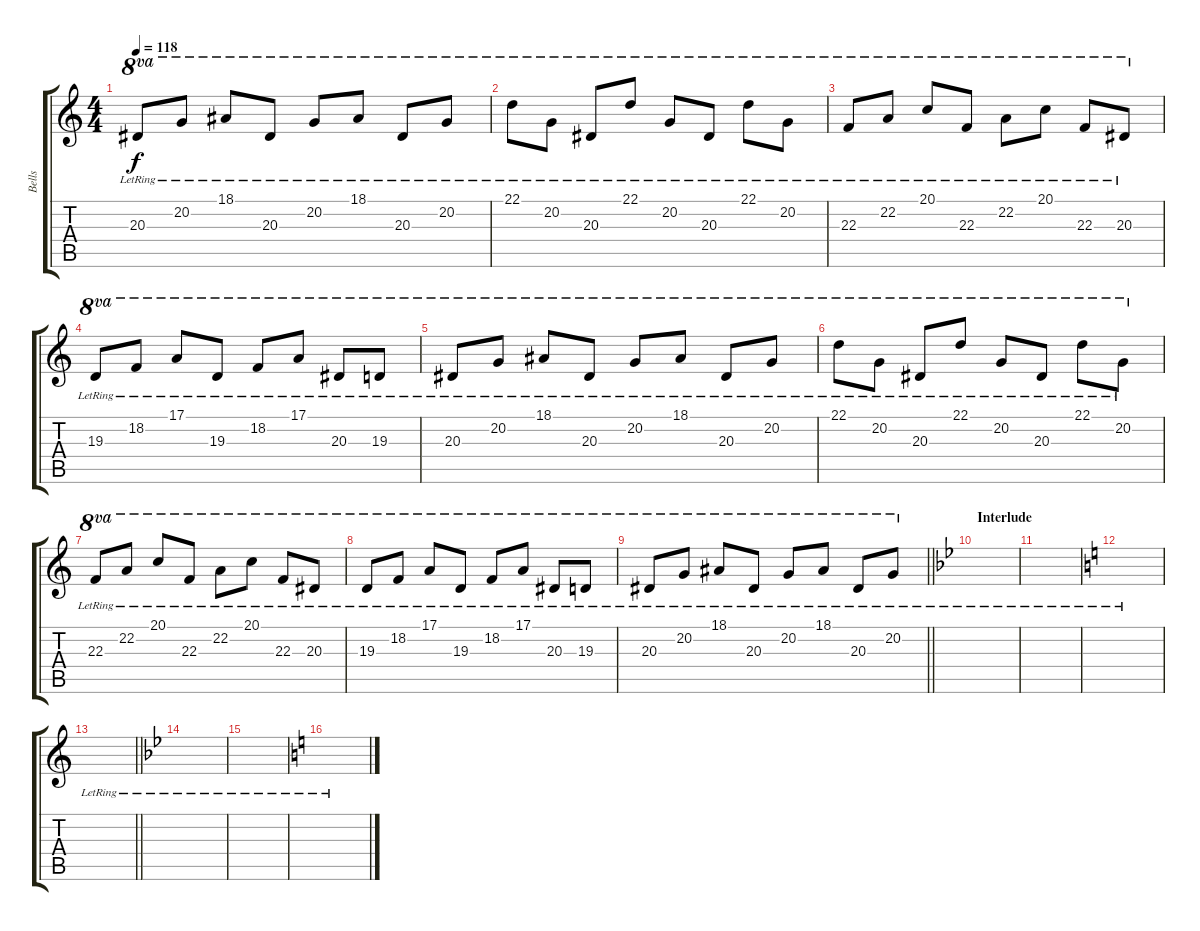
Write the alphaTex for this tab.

\track ("Bells" "Bells") {instrument vibraphone}
\staff {score tabs}
\tuning (E4 B3 G3 D3 A2 E2) {hide}
\ts (4 4)
\tempo 118
\clef g2
\ks c
20.3{lr}.8{ot 8va dy f} 20.2{lr}.8{ot 8va} 18.1{lr}.8{ot 8va} 20.3{lr}.8{ot 8va} 20.2{lr}.8{ot 8va} 18.1{lr}.8{ot 8va} 20.3{lr}.8{ot 8va} 20.2{lr}.8{ot 8va} |
22.1{lr}.8{ot 8va} 20.2{lr}.8{ot 8va} 20.3{lr}.8{ot 8va} 22.1{lr}.8{ot 8va} 20.2{lr}.8{ot 8va} 20.3{lr}.8{ot 8va} 22.1{lr}.8{ot 8va} 20.2{lr}.8{ot 8va} |
22.3{lr}.8{ot 8va} 22.2{lr}.8{ot 8va} 20.1{lr}.8{ot 8va} 22.3{lr}.8{ot 8va} 22.2{lr}.8{ot 8va} 20.1{lr}.8{ot 8va} 22.3{lr}.8{ot 8va} 20.3{lr}.8{ot 8va} |
19.3{lr}.8{ot 8va} 18.2{lr}.8{ot 8va} 17.1{lr}.8{ot 8va} 19.3{lr}.8{ot 8va} 18.2{lr}.8{ot 8va} 17.1{lr}.8{ot 8va} 20.3{lr}.8{ot 8va} 19.3{lr}.8{ot 8va} |
20.3{lr}.8{ot 8va} 20.2{lr}.8{ot 8va} 18.1{lr}.8{ot 8va} 20.3{lr}.8{ot 8va} 20.2{lr}.8{ot 8va} 18.1{lr}.8{ot 8va} 20.3{lr}.8{ot 8va} 20.2{lr}.8{ot 8va} |
22.1{lr}.8{ot 8va} 20.2{lr}.8{ot 8va} 20.3{lr}.8{ot 8va} 22.1{lr}.8{ot 8va} 20.2{lr}.8{ot 8va} 20.3{lr}.8{ot 8va} 22.1{lr}.8{ot 8va} 20.2{lr}.8{ot 8va} |
22.3{lr}.8{ot 8va} 22.2{lr}.8{ot 8va} 20.1{lr}.8{ot 8va} 22.3{lr}.8{ot 8va} 22.2{lr}.8{ot 8va} 20.1{lr}.8{ot 8va} 22.3{lr}.8{ot 8va} 20.3{lr}.8{ot 8va} |
19.3{lr}.8{ot 8va} 18.2{lr}.8{ot 8va} 17.1{lr}.8{ot 8va} 19.3{lr}.8{ot 8va} 18.2{lr}.8{ot 8va} 17.1{lr}.8{ot 8va} 20.3{lr}.8{ot 8va} 19.3{lr}.8{ot 8va} |
\barLineRight lightlight
20.3{lr}.8{ot 8va} 20.2{lr}.8{ot 8va} 18.1{lr}.8{ot 8va} 20.3{lr}.8{ot 8va} 20.2{lr}.8{ot 8va} 18.1{lr}.8{ot 8va} 20.3{lr}.8{ot 8va} 20.2{lr}.8{ot 8va} |
\section ("" "Interlude")
\ks bb
|
|
\ks c
|
\barLineRight lightlight
|
\ks bb
|
|
\ks c
